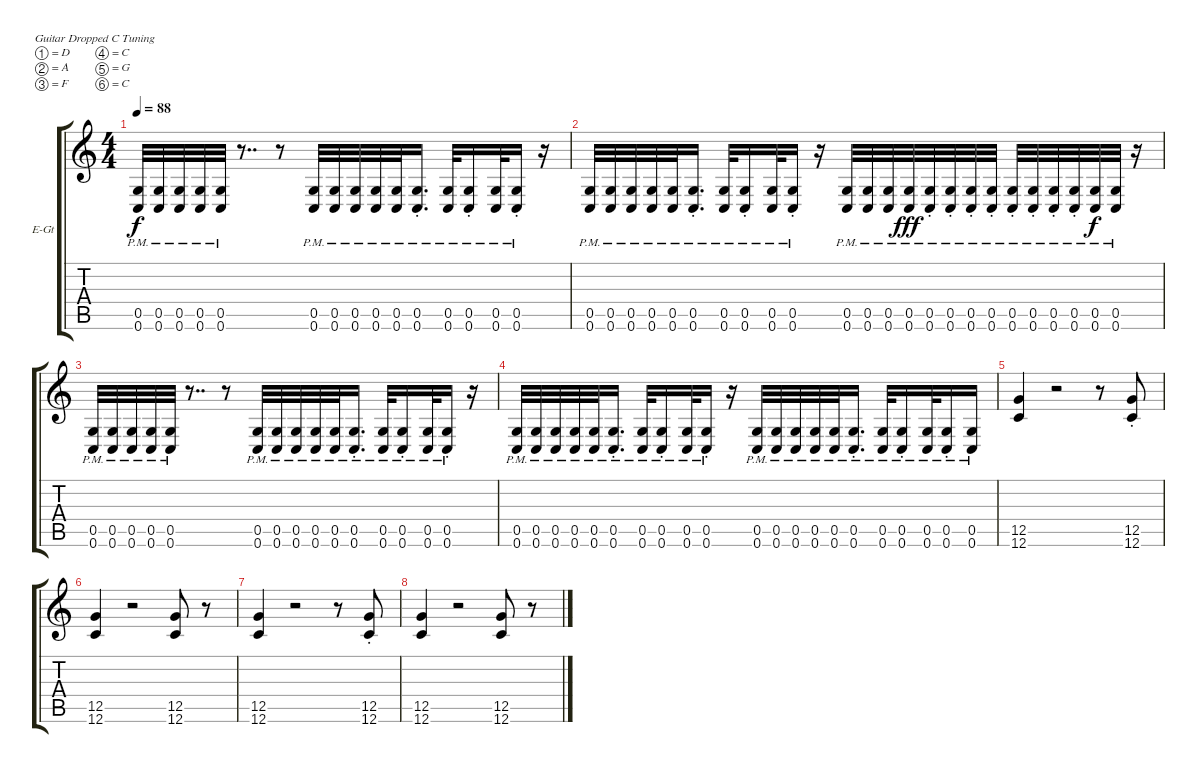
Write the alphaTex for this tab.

\defaultSystemsLayout 4
\bracketExtendMode groupsimilarinstruments
\firstSystemTrackNameOrientation horizontal
\otherSystemsTrackNameOrientation horizontal
\track ("Extra Guitar" "E-Gt") {instrument overdrivenguitar}
\staff {score tabs}
\tuning (D4 A3 F3 C3 G2 C2)
\ts (4 4)
\tempo 88
\clef g2
\scale
0.333333
\ks c
(0.6{pm} 0.5{pm}).32{dy f} (0.6{pm} 0.5{pm}).32 (0.6{pm} 0.5{pm}).32 (0.6{pm} 0.5{pm}).32 (0.6{pm} 0.5{pm}).32 r.8{dd} r.8 (0.6{pm} 0.5{pm}).32 (0.6{pm} 0.5{pm}).32 (0.6{pm} 0.5{pm}).32 (0.6{pm} 0.5{pm}).32 (0.6{pm} 0.5{pm}).32 (0.6{pm st} 0.5{pm st}).16{d} (0.6{pm} 0.5{pm}).32 (0.6{pm st} 0.5{pm st}).16 (0.6{pm} 0.5{pm}).32 (0.6{pm st} 0.5{pm st}).16 r.16 |
\scale
0.333333 (0.6{pm} 0.5{pm}).32 (0.6{pm} 0.5{pm}).32 (0.6{pm} 0.5{pm}).32 (0.6{pm} 0.5{pm}).32 (0.6{pm} 0.5{pm}).32 (0.6{pm st} 0.5{pm st}).16{d} (0.6{pm} 0.5{pm}).32 (0.6{pm st} 0.5{pm st}).16 (0.6{pm} 0.5{pm}).32 (0.6{pm st} 0.5{pm st}).16 r.16 (0.6{pm} 0.5{pm}).32 (0.6{pm} 0.5{pm}).32 (0.6{pm} 0.5{pm}).32 (0.6{pm} 0.5{pm}).32{dy fff} (0.6{pm st} 0.5{pm st}).32 (0.6{pm st} 0.5{pm st}).32 (0.6{pm st} 0.5{pm st}).32 (0.6{pm st} 0.5{pm st}).32 (0.6{pm st} 0.5{pm st}).32 (0.6{pm st} 0.5{pm st}).32 (0.6{pm st} 0.5{pm st}).32 (0.6{pm st} 0.5{pm st}).32 (0.6{pm} 0.5{pm}).32{dy f} (0.6{pm} 0.5{pm}).32 r.16 |
(0.6{pm} 0.5{pm}).32 (0.6{pm} 0.5{pm}).32 (0.6{pm} 0.5{pm}).32 (0.6{pm} 0.5{pm}).32 (0.6{pm} 0.5{pm}).32 r.8{dd} r.8 (0.6{pm} 0.5{pm}).32 (0.6{pm} 0.5{pm}).32 (0.6{pm} 0.5{pm}).32 (0.6{pm} 0.5{pm}).32 (0.6{pm} 0.5{pm}).32 (0.6{pm st} 0.5{pm st}).16{d} (0.6{pm} 0.5{pm}).32 (0.6{pm st} 0.5{pm st}).16 (0.6{pm} 0.5{pm}).32 (0.6{pm st} 0.5{pm st}).16 r.16 |
(0.6{pm} 0.5{pm}).32 (0.6{pm} 0.5{pm}).32 (0.6{pm} 0.5{pm}).32 (0.6{pm} 0.5{pm}).32 (0.6{pm} 0.5{pm}).32 (0.6{pm st} 0.5{pm st}).16{d} (0.6{pm} 0.5{pm}).32 (0.6{pm st} 0.5{pm st}).16 (0.6{pm} 0.5{pm}).32 (0.6{pm st} 0.5{pm st}).16 r.16 (0.6{pm} 0.5{pm}).32 (0.6{pm} 0.5{pm}).32 (0.6{pm} 0.5{pm}).32 (0.6{pm} 0.5{pm}).32 (0.6{pm} 0.5{pm}).32 (0.6{pm st} 0.5{pm st}).16{d} (0.6{pm} 0.5{pm}).32 (0.6{pm st} 0.5{pm st}).16 (0.6{pm} 0.5{pm}).32 (0.6{pm st} 0.5{pm st}).16 (0.5{pm} 0.6{pm}).16 |
(12.6 12.5).4 r.2 r.8 (12.5{st} 12.6{st}).8 |
(12.5 12.6).4 r.2 (12.6 12.5).8 r.8 |
(12.6 12.5).4 r.2 r.8 (12.5{st} 12.6{st}).8 |
(12.5 12.6).4 r.2 (12.6 12.5).8 r.8
